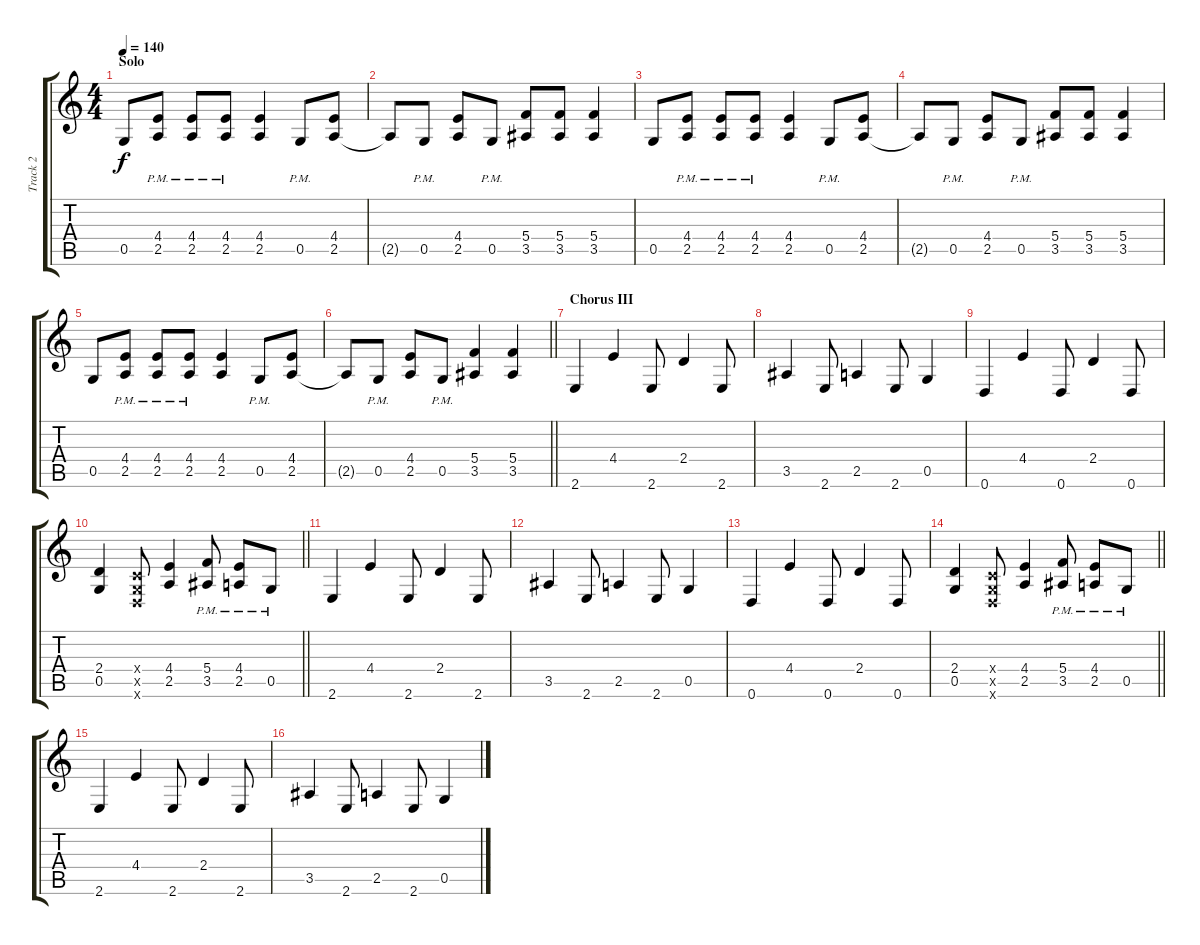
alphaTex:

\track ("Track 2" "Track 2") {instrument distortionguitar}
\staff {score tabs}
\tuning (D4 A3 F3 C3 G2 D2) {hide}
\ts (4 4)
\section ("" "Solo")
\tempo 140
\clef g2
\ks c
0.5.8{dy f volume 9} (4.4{pm} 2.5{pm}).8 (4.4{pm} 2.5{pm}).8 (4.4{pm} 2.5{pm}).8 (4.4 2.5).4 0.5{pm}.8 (4.4 2.5).8 |
2.5{t}.8 0.5{pm}.8 (4.4 2.5).8 0.5{pm}.8 (5.4 3.5).8 (5.4 3.5).8 (5.4 3.5).4 |
0.5.8 (4.4{pm} 2.5{pm}).8 (4.4{pm} 2.5{pm}).8 (4.4{pm} 2.5{pm}).8 (4.4 2.5).4 0.5{pm}.8 (4.4 2.5).8 |
2.5{t}.8 0.5{pm}.8 (4.4 2.5).8 0.5{pm}.8 (5.4 3.5).8 (5.4 3.5).8 (5.4 3.5).4 |
0.5.8 (4.4{pm} 2.5{pm}).8 (4.4{pm} 2.5{pm}).8 (4.4{pm} 2.5{pm}).8 (4.4 2.5).4 0.5{pm}.8 (4.4 2.5).8 |
\barLineRight lightlight
2.5{t}.8 0.5{pm}.8 (4.4 2.5).8 0.5{pm}.8 (5.4 3.5).4 (5.4 3.5).4 |
\section ("" "Chorus III")
2.6.4{volume 16} 4.4.4 2.6.8 2.4.4 2.6.8 |
3.5.4 2.6.8 2.5.4 2.6.8 0.5.4 |
0.6.4 4.4.4 0.6.8 2.4.4 0.6.8 |
\barLineRight lightlight
(2.4 0.5).4 (0.4{x} 0.5{x} 0.6{x}).8 (4.4 2.5).4 (5.4{pm} 3.5{pm}).8 (4.4{pm} 2.5{pm}).8 0.5{pm}.8 |
2.6.4{volume 16} 4.4.4 2.6.8 2.4.4 2.6.8 |
3.5.4 2.6.8 2.5.4 2.6.8 0.5.4 |
0.6.4 4.4.4 0.6.8 2.4.4 0.6.8 |
\barLineRight lightlight
(2.4 0.5).4 (0.4{x} 0.5{x} 0.6{x}).8 (4.4 2.5).4 (5.4{pm} 3.5{pm}).8 (4.4{pm} 2.5{pm}).8 0.5{pm}.8 |
2.6.4{volume 16} 4.4.4 2.6.8 2.4.4 2.6.8 |
3.5.4 2.6.8 2.5.4 2.6.8 0.5.4
